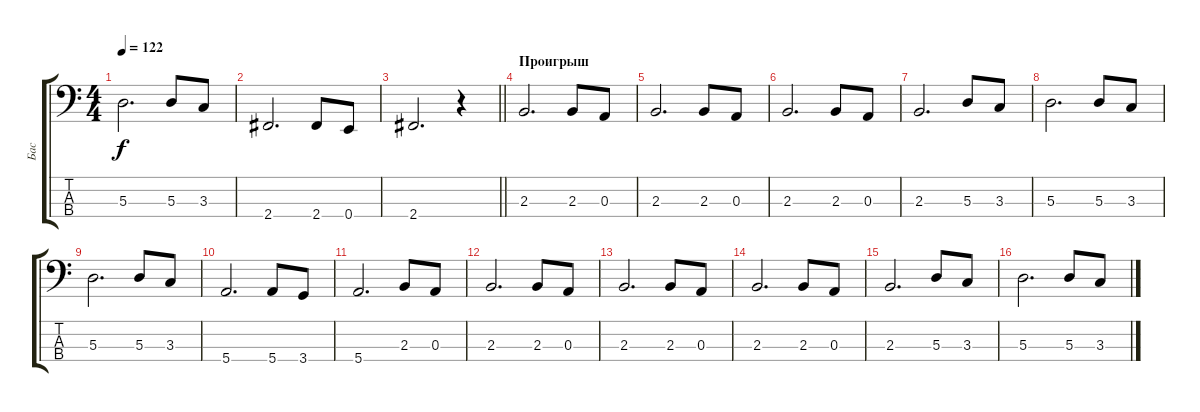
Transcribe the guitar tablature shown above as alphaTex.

\track ("Бас" "Бас") {instrument electricbassfinger}
\staff {score tabs}
\tuning (G2 D2 A1 E1) {hide}
\ts (4 4)
\tempo 122
\clef f4
\ks c
5.3.2{d dy f} 5.3.8 3.3.8 |
2.4.2{d} 2.4.8 0.4.8 |
\barLineRight lightlight
2.4.2{d} r.4 |
\section ("" "Проигрыш")
2.3.2{d} 2.3.8 0.3.8 |
2.3.2{d} 2.3.8 0.3.8 |
2.3.2{d} 2.3.8 0.3.8 |
2.3.2{d} 5.3.8 3.3.8 |
5.3.2{d} 5.3.8 3.3.8 |
5.3.2{d} 5.3.8 3.3.8 |
5.4.2{d} 5.4.8 3.4.8 |
5.4.2{d} 2.3.8 0.3.8 |
2.3.2{d} 2.3.8 0.3.8 |
2.3.2{d} 2.3.8 0.3.8 |
2.3.2{d} 2.3.8 0.3.8 |
2.3.2{d} 5.3.8 3.3.8 |
5.3.2{d} 5.3.8 3.3.8
